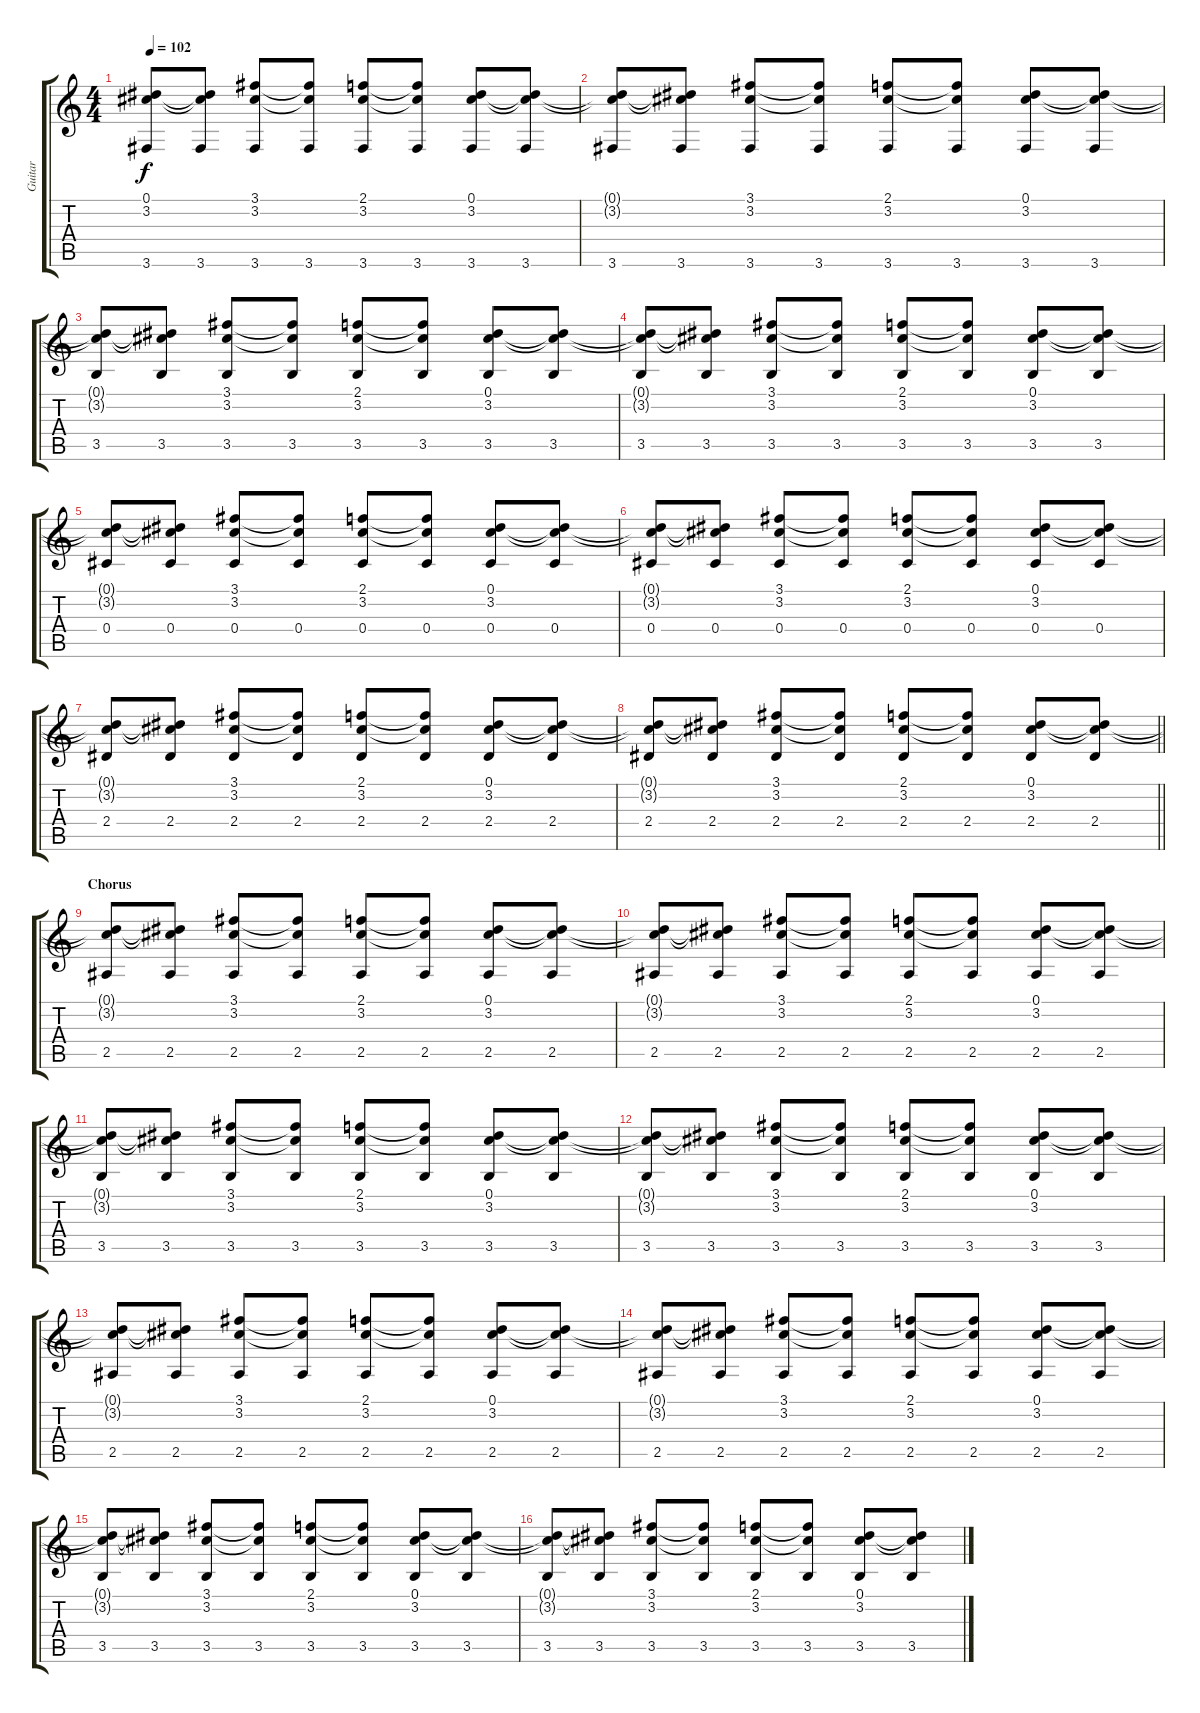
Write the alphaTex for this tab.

\track ("Guitar" "Guitar") {instrument acousticguitarsteel}
\staff {score tabs}
\tuning (Eb4 Bb3 Gb3 Db3 Ab2 Eb2) {hide}
\ts (4 4)
\tempo 102
\clef g2
\ks c
(0.1{t} 3.2{t} 3.6).8{dy f} (0.1{t} 3.2{t} 3.6).8 (3.1 3.2 3.6).8 (3.1{t} 3.2{t} 3.6).8 (2.1 3.2 3.6).8 (2.1{t} 3.2{t} 3.6).8 (0.1 3.2 3.6).8 (0.1{t} 3.2{t} 3.6).8 |
(0.1{t} 3.2{t} 3.6).8 (0.1{t} 3.2{t} 3.6).8 (3.1 3.2 3.6).8 (3.1{t} 3.2{t} 3.6).8 (2.1 3.2 3.6).8 (2.1{t} 3.2{t} 3.6).8 (0.1 3.2 3.6).8 (0.1{t} 3.2{t} 3.6).8 |
(0.1{t} 3.2{t} 3.5).8 (0.1{t} 3.2{t} 3.5).8 (3.1 3.2 3.5).8 (3.1{t} 3.2{t} 3.5).8 (2.1 3.2 3.5).8 (2.1{t} 3.2{t} 3.5).8 (0.1 3.2 3.5).8 (0.1{t} 3.2{t} 3.5).8 |
(0.1{t} 3.2{t} 3.5).8 (0.1{t} 3.2{t} 3.5).8 (3.1 3.2 3.5).8 (3.1{t} 3.2{t} 3.5).8 (2.1 3.2 3.5).8 (2.1{t} 3.2{t} 3.5).8 (0.1 3.2 3.5).8 (0.1{t} 3.2{t} 3.5).8 |
(0.1{t} 3.2{t} 0.4).8 (0.1{t} 3.2{t} 0.4).8 (3.1 3.2 0.4).8 (3.1{t} 3.2{t} 0.4).8 (2.1 3.2 0.4).8 (2.1{t} 3.2{t} 0.4).8 (0.1 3.2 0.4).8 (0.1{t} 3.2{t} 0.4).8 |
(0.1{t} 3.2{t} 0.4).8 (0.1{t} 3.2{t} 0.4).8 (3.1 3.2 0.4).8 (3.1{t} 3.2{t} 0.4).8 (2.1 3.2 0.4).8 (2.1{t} 3.2{t} 0.4).8 (0.1 3.2 0.4).8 (0.1{t} 3.2{t} 0.4).8 |
(0.1{t} 3.2{t} 2.4).8 (0.1{t} 3.2{t} 2.4).8 (3.1 3.2 2.4).8 (3.1{t} 3.2{t} 2.4).8 (2.1 3.2 2.4).8 (2.1{t} 3.2{t} 2.4).8 (0.1 3.2 2.4).8 (0.1{t} 3.2{t} 2.4).8 |
\barLineRight lightlight
(0.1{t} 3.2{t} 2.4).8 (0.1{t} 3.2{t} 2.4).8 (3.1 3.2 2.4).8 (3.1{t} 3.2{t} 2.4).8 (2.1 3.2 2.4).8 (2.1{t} 3.2{t} 2.4).8 (0.1 3.2 2.4).8 (0.1{t} 3.2{t} 2.4).8 |
\section ("" "Chorus")
(0.1{t} 3.2{t} 2.5).8 (0.1{t} 3.2{t} 2.5).8 (3.1 3.2 2.5).8 (3.1{t} 3.2{t} 2.5).8 (2.1 3.2 2.5).8 (2.1{t} 3.2{t} 2.5).8 (0.1 3.2 2.5).8 (0.1{t} 3.2{t} 2.5).8 |
(0.1{t} 3.2{t} 2.5).8 (0.1{t} 3.2{t} 2.5).8 (3.1 3.2 2.5).8 (3.1{t} 3.2{t} 2.5).8 (2.1 3.2 2.5).8 (2.1{t} 3.2{t} 2.5).8 (0.1 3.2 2.5).8 (0.1{t} 3.2{t} 2.5).8 |
(0.1{t} 3.2{t} 3.5).8 (0.1{t} 3.2{t} 3.5).8 (3.1 3.2 3.5).8 (3.1{t} 3.2{t} 3.5).8 (2.1 3.2 3.5).8 (2.1{t} 3.2{t} 3.5).8 (0.1 3.2 3.5).8 (0.1{t} 3.2{t} 3.5).8 |
(0.1{t} 3.2{t} 3.5).8 (0.1{t} 3.2{t} 3.5).8 (3.1 3.2 3.5).8 (3.1{t} 3.2{t} 3.5).8 (2.1 3.2 3.5).8 (2.1{t} 3.2{t} 3.5).8 (0.1 3.2 3.5).8 (0.1{t} 3.2{t} 3.5).8 |
(0.1{t} 3.2{t} 2.5).8 (0.1{t} 3.2{t} 2.5).8 (3.1 3.2 2.5).8 (3.1{t} 3.2{t} 2.5).8 (2.1 3.2 2.5).8 (2.1{t} 3.2{t} 2.5).8 (0.1 3.2 2.5).8 (0.1{t} 3.2{t} 2.5).8 |
(0.1{t} 3.2{t} 2.5).8 (0.1{t} 3.2{t} 2.5).8 (3.1 3.2 2.5).8 (3.1{t} 3.2{t} 2.5).8 (2.1 3.2 2.5).8 (2.1{t} 3.2{t} 2.5).8 (0.1 3.2 2.5).8 (0.1{t} 3.2{t} 2.5).8 |
(0.1{t} 3.2{t} 3.5).8 (0.1{t} 3.2{t} 3.5).8 (3.1 3.2 3.5).8 (3.1{t} 3.2{t} 3.5).8 (2.1 3.2 3.5).8 (2.1{t} 3.2{t} 3.5).8 (0.1 3.2 3.5).8 (0.1{t} 3.2{t} 3.5).8 |
(0.1{t} 3.2{t} 3.5).8 (0.1{t} 3.2{t} 3.5).8 (3.1 3.2 3.5).8 (3.1{t} 3.2{t} 3.5).8 (2.1 3.2 3.5).8 (2.1{t} 3.2{t} 3.5).8 (0.1 3.2 3.5).8 (0.1{t} 3.2{t} 3.5).8
